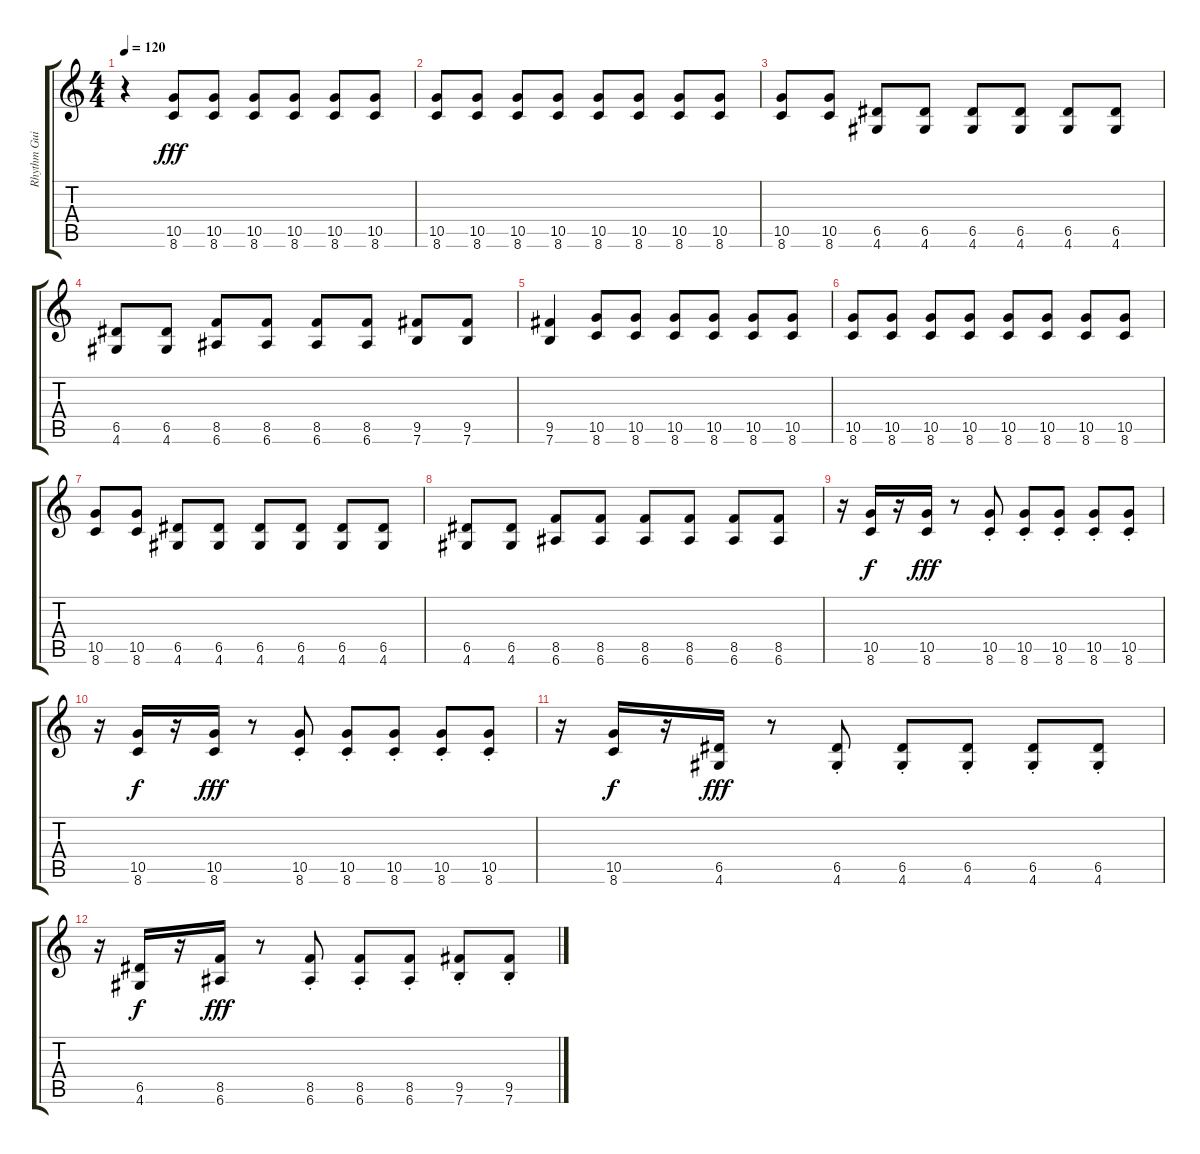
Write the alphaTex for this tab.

\track ("Rhythm Guitar 2" "Rhythm Gui") {instrument overdrivenguitar}
\staff {score tabs}
\tuning (E4 B3 G3 D3 A2 E2) {hide}
\ts (4 4)
\tempo 120
\clef g2
\ks c
r.4{dy pp} (10.5 8.6).8{dy fff} (10.5 8.6).8 (10.5 8.6).8 (10.5 8.6).8 (10.5 8.6).8 (10.5 8.6).8 |
(10.5 8.6).8 (10.5 8.6).8 (10.5 8.6).8 (10.5 8.6).8 (10.5 8.6).8 (10.5 8.6).8 (10.5 8.6).8 (10.5 8.6).8 |
(10.5 8.6).8 (10.5 8.6).8 (6.5 4.6).8 (6.5 4.6).8 (6.5 4.6).8 (6.5 4.6).8 (6.5 4.6).8 (6.5 4.6).8 |
(6.5 4.6).8 (6.5 4.6).8 (8.5 6.6).8 (8.5 6.6).8 (8.5 6.6).8 (8.5 6.6).8 (9.5 7.6).8 (9.5 7.6).8 |
(9.5 7.6).4 (10.5 8.6).8 (10.5 8.6).8 (10.5 8.6).8 (10.5 8.6).8 (10.5 8.6).8 (10.5 8.6).8 |
(10.5 8.6).8 (10.5 8.6).8 (10.5 8.6).8 (10.5 8.6).8 (10.5 8.6).8 (10.5 8.6).8 (10.5 8.6).8 (10.5 8.6).8 |
(10.5 8.6).8 (10.5 8.6).8 (6.5 4.6).8 (6.5 4.6).8 (6.5 4.6).8 (6.5 4.6).8 (6.5 4.6).8 (6.5 4.6).8 |
(6.5 4.6).8 (6.5 4.6).8 (8.5 6.6).8 (8.5 6.6).8 (8.5 6.6).8 (8.5 6.6).8 (8.5 6.6).8 (8.5 6.6).8 |
r.16 (10.5 8.6).16{dy f} r.16 (10.5 8.6).16{dy fff} r.8 (10.5{st} 8.6{st}).8 (10.5{st} 8.6{st}).8 (10.5{st} 8.6{st}).8 (10.5{st} 8.6{st}).8 (10.5{st} 8.6{st}).8 |
r.16 (10.5 8.6).16{dy f} r.16 (10.5 8.6).16{dy fff} r.8 (10.5{st} 8.6{st}).8 (10.5{st} 8.6{st}).8 (10.5{st} 8.6{st}).8 (10.5{st} 8.6{st}).8 (10.5{st} 8.6{st}).8 |
r.16 (10.5 8.6).16{dy f} r.16 (6.5 4.6).16{dy fff} r.8 (6.5{st} 4.6{st}).8 (6.5{st} 4.6{st}).8 (6.5{st} 4.6{st}).8 (6.5{st} 4.6{st}).8 (6.5{st} 4.6{st}).8 |
r.16 (6.5 4.6).16{dy f} r.16 (8.5 6.6).16{dy fff} r.8 (8.5{st} 6.6{st}).8 (8.5{st} 6.6{st}).8 (8.5{st} 6.6{st}).8 (9.5{st} 7.6{st}).8 (9.5{st} 7.6{st}).8
